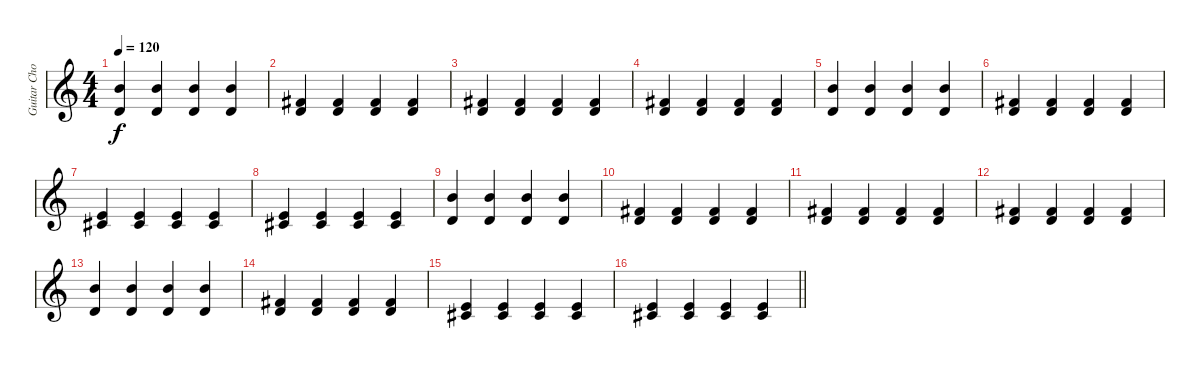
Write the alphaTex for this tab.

\track ("Guitar Chord" "Guitar Cho") {instrument acousticguitarsteel}
\staff {score}
\tuning (E4 B3 G3 D3 A2 E2) {hide}
\ts (4 4)
\tempo 120
\clef g2
\ks c
(0.2 0.4).4{dy f} (0.2 0.4).4 (0.2 0.4).4 (0.2 0.4).4 |
(0.4 9.5).4 (0.4 9.5).4 (0.4 9.5).4 (0.4 9.5).4 |
(0.4 9.5).4 (0.4 9.5).4 (0.4 9.5).4 (0.4 9.5).4 |
(0.4 9.5).4 (0.4 9.5).4 (0.4 9.5).4 (0.4 9.5).4 |
(0.2 0.4).4 (0.2 0.4).4 (0.2 0.4).4 (0.2 0.4).4 |
(0.4 9.5).4 (0.4 9.5).4 (0.4 9.5).4 (0.4 9.5).4 |
(2.4 4.5).4 (2.4 4.5).4 (2.4 4.5).4 (2.4 4.5).4 |
(2.4 4.5).4 (2.4 4.5).4 (2.4 4.5).4 (2.4 4.5).4 |
(0.2 0.4).4 (0.2 0.4).4 (0.2 0.4).4 (0.2 0.4).4 |
(0.4 9.5).4 (0.4 9.5).4 (0.4 9.5).4 (0.4 9.5).4 |
(0.4 9.5).4 (0.4 9.5).4 (0.4 9.5).4 (0.4 9.5).4 |
(0.4 9.5).4 (0.4 9.5).4 (0.4 9.5).4 (0.4 9.5).4 |
(0.2 0.4).4 (0.2 0.4).4 (0.2 0.4).4 (0.2 0.4).4 |
(0.4 9.5).4 (0.4 9.5).4 (0.4 9.5).4 (0.4 9.5).4 |
(2.4 4.5).4 (2.4 4.5).4 (2.4 4.5).4 (2.4 4.5).4 |
\barLineRight lightlight
(2.4 4.5).4 (2.4 4.5).4 (2.4 4.5).4 (2.4 4.5).4
